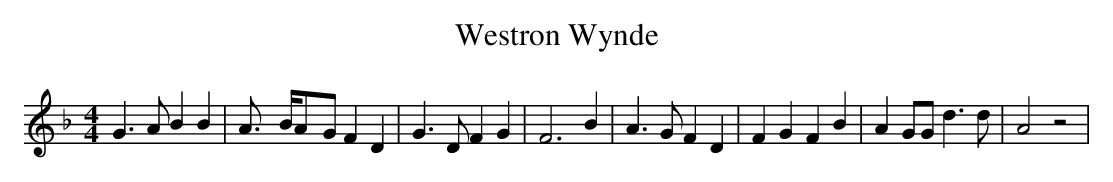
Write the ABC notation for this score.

X:1
T:Westron Wynde
M:4/4
L:1/4
K:F
 G3/2 A/2 B B| A3/4- B/4A/2-G/2 F D| G3/2 D/2 F G| F3 B| A3/2 G/2 F D|\
 F G F B| A G/2G/2 d3/2 d/2| A2 z2|
